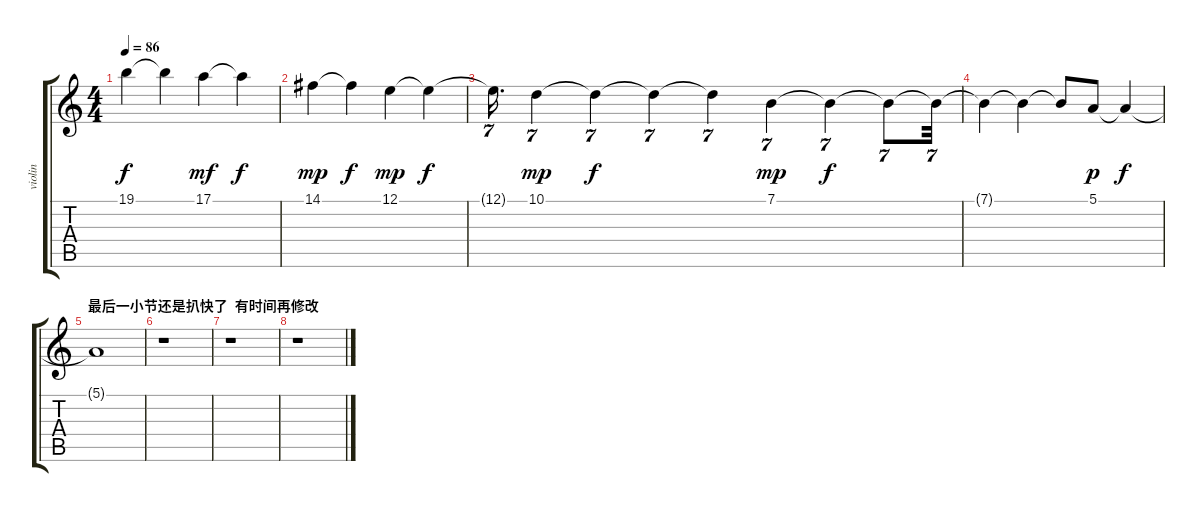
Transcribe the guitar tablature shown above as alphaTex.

\track ("violin" "violin") {instrument violin}
\staff {score tabs}
\tuning (E4 B3 G3 D3 A2 E2) {hide}
\ts (4 4)
\tempo 86
\clef g2
\ks c
19.1{t}.4{dy f} 19.1{t}.4 17.1.4{dy mf} 17.1{t}.4{dy f} |
14.1.4{dy mp} 14.1{t}.4{dy f} 12.1.4{dy mp} 12.1{t}.4{dy f} |
12.1{t}.16{d tu (7 4)} 10.1.4{tu (7 4) dy mp} 10.1{t}.4{tu (7 4) dy f} 10.1{t}.4{tu (7 4)} 10.1{t}.4{tu (7 4)} 7.1.4{tu (7 4) dy mp} 7.1{t}.4{tu (7 4) dy f} 7.1{t}.8{tu (7 4)} 7.1{t}.32{tu (7 4)} |
7.1{t}.4 7.1{t}.4 7.1{t}.8 5.1.8{dy p} 5.1{t}.4{dy f} |
\section ("" "最后一小节还是扒快了  有时间再修改")
5.1{t}.1 |
r.1 |
r.1 |
r.1
